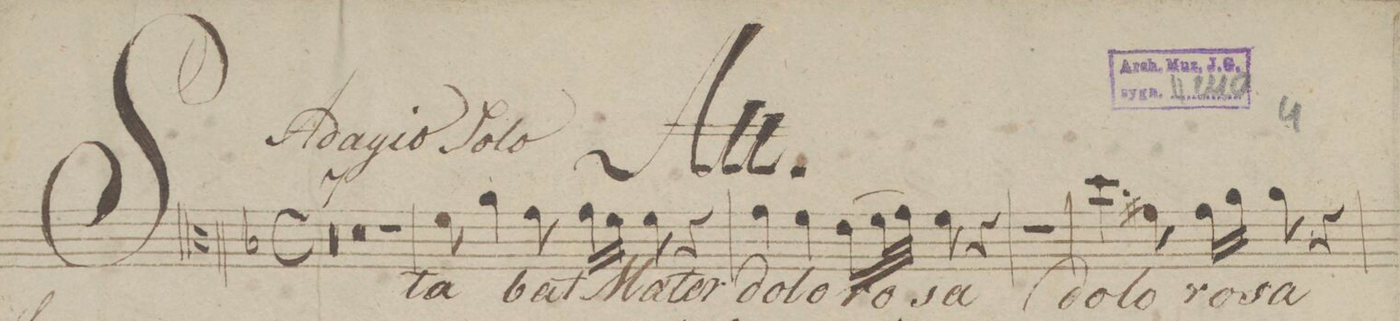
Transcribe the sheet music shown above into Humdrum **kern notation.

**kern	**text	**dynam
*I"Alt.	*	*
*clefC3	*	*
*k[b-]	*	*
*met(c)	*	*
*M4/4	*	*
00r	.	.
=2	=2	=2
=3	=3	=3
=4	=4	=4
=5	=5	=5
0r	.	.
=6	=6	=6
=7	=7	=7
1r	.	.
=8	=8	=8
*8\right	*	*
8f\	Sta-	.
*4\right	*	*
4a\	.	.
8g\	-bat	.
*16\right	*	*
16g\LL	Ma-	.
16f\JJ	.	.
8f\	-ter	.
4r	.	.
=9	=9	=9
4g\	do-	.
4f\	-lo-	.
(16e\LL	-ro-	.
*32\right	*	*
32f\L	.	.
32g\JJJ)	.	.
8f\	-sa	.
4r	.	.
=10	=10	=10
1r	.	.
=11	=11	=11
4.dd\	do-	.
8g#X\	-lo-	.
16g#\LL	-ro-	.
16a\JJ	.	.
8a\	-sa	.
4r	.	.
=12	=12	=12
*-	*-	*-
